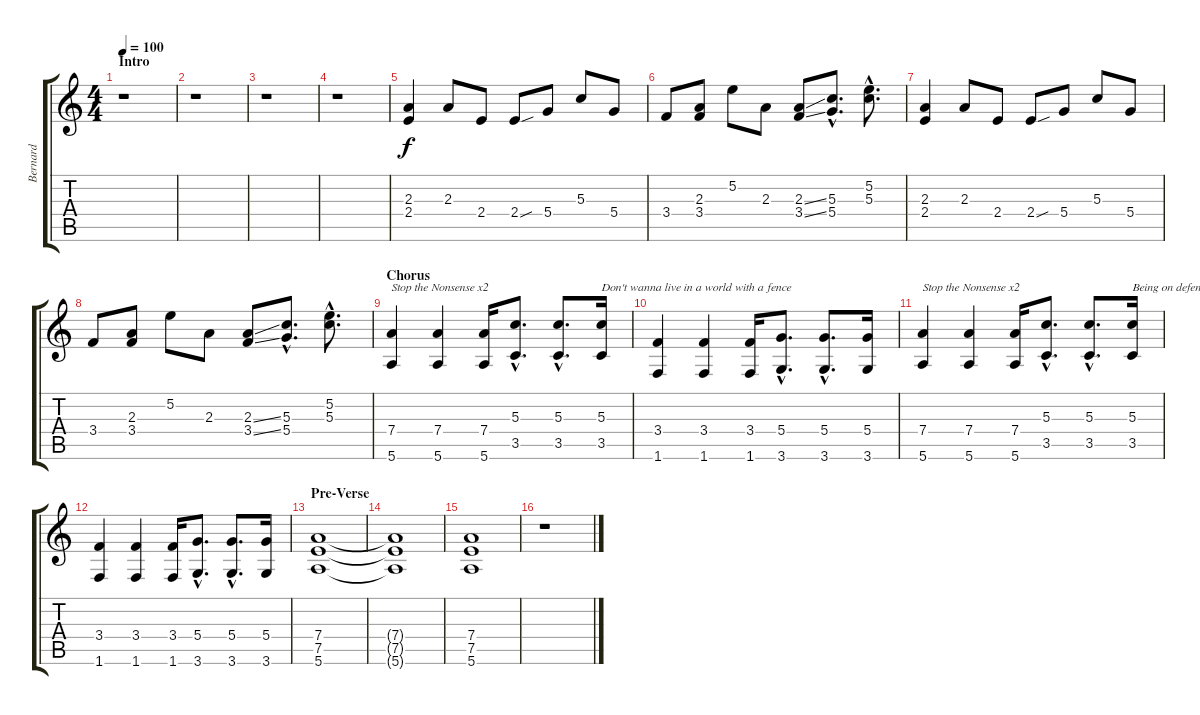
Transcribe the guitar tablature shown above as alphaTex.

\track ("Bernard" "Bernard") {instrument distortionguitar}
\staff {score tabs}
\tuning (E4 B3 G3 D3 A2 E2) {hide}
\ts (4 4)
\section ("" "Intro")
\tempo 100
\clef g2
\ks c
r.1{dy f instrument distortionguitar} |
r.1 |
r.1 |
r.1 |
(2.3 2.4).4 2.3.8 2.4.8 2.4{sou}.8 5.4.8 5.3.8 5.4.8 |
3.4.8 (2.3 3.4).8 5.2.8 2.3.8 (2.3{ss} 3.4{ss}).8 (5.3{hac} 5.4{hac}).8{d} (5.2 5.3{hac}).8{d} |
(2.3 2.4).4 2.3.8 2.4.8 2.4{sou}.8 5.4.8 5.3.8 5.4.8 |
3.4.8 (2.3 3.4).8 5.2.8 2.3.8 (2.3{ss} 3.4{ss}).8 (5.3{hac} 5.4{hac}).8{d} (5.2 5.3{hac}).8{d} |
\section ("" "Chorus")
(7.4 5.6).4{txt "Stop the Nonsense x2" volume 8 instrument distortionguitar} (7.4 5.6).4 (7.4 5.6).16 (5.3{hac} 3.5{hac}).8{d} (5.3{hac} 3.5{hac}).8{d} (5.3 3.5).16{txt "Don't wanna live in a world with a fence"} |
(3.4 1.6).4 (3.4 1.6).4 (3.4 1.6).16 (5.4{hac} 3.6{hac}).8{d} (5.4{hac} 3.6{hac}).8{d} (5.4 3.6).16 |
(7.4 5.6).4{txt "Stop the Nonsense x2"} (7.4 5.6).4 (7.4 5.6).16 (5.3{hac} 3.5{hac}).8{d} (5.3{hac} 3.5{hac}).8{d} (5.3 3.5).16{txt "Being on defense not on the offense"} |
(3.4 1.6).4 (3.4 1.6).4 (3.4 1.6).16 (5.4{hac} 3.6{hac}).8{d} (5.4{hac} 3.6{hac}).8{d} (5.4 3.6).16 |
\section ("" "Pre-Verse")
(7.4 7.5 5.6).1 |
(7.4{t} 7.5{t} 5.6{t}).1 |
(7.4 7.5 5.6).1 |
r.1
